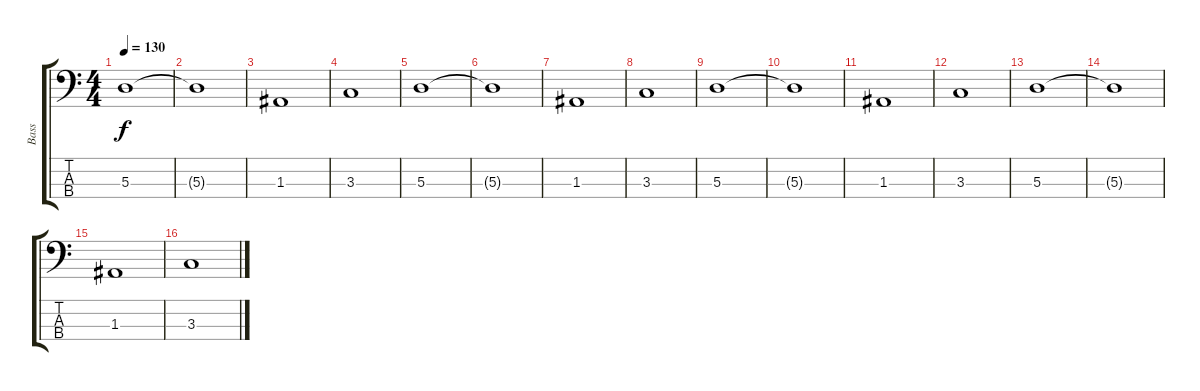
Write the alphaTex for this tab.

\track ("Bass" "Bass") {instrument electricbassfinger}
\staff {score tabs}
\tuning (G2 D2 A1 E1) {hide}
\ts (4 4)
\tempo 130
\clef f4
\ks c
5.3.1{dy f} |
5.3{t}.1 |
1.3.1 |
3.3.1 |
5.3.1 |
5.3{t}.1 |
1.3.1 |
3.3.1 |
5.3.1 |
5.3{t}.1 |
1.3.1 |
3.3.1 |
5.3.1 |
5.3{t}.1 |
1.3.1 |
3.3.1
